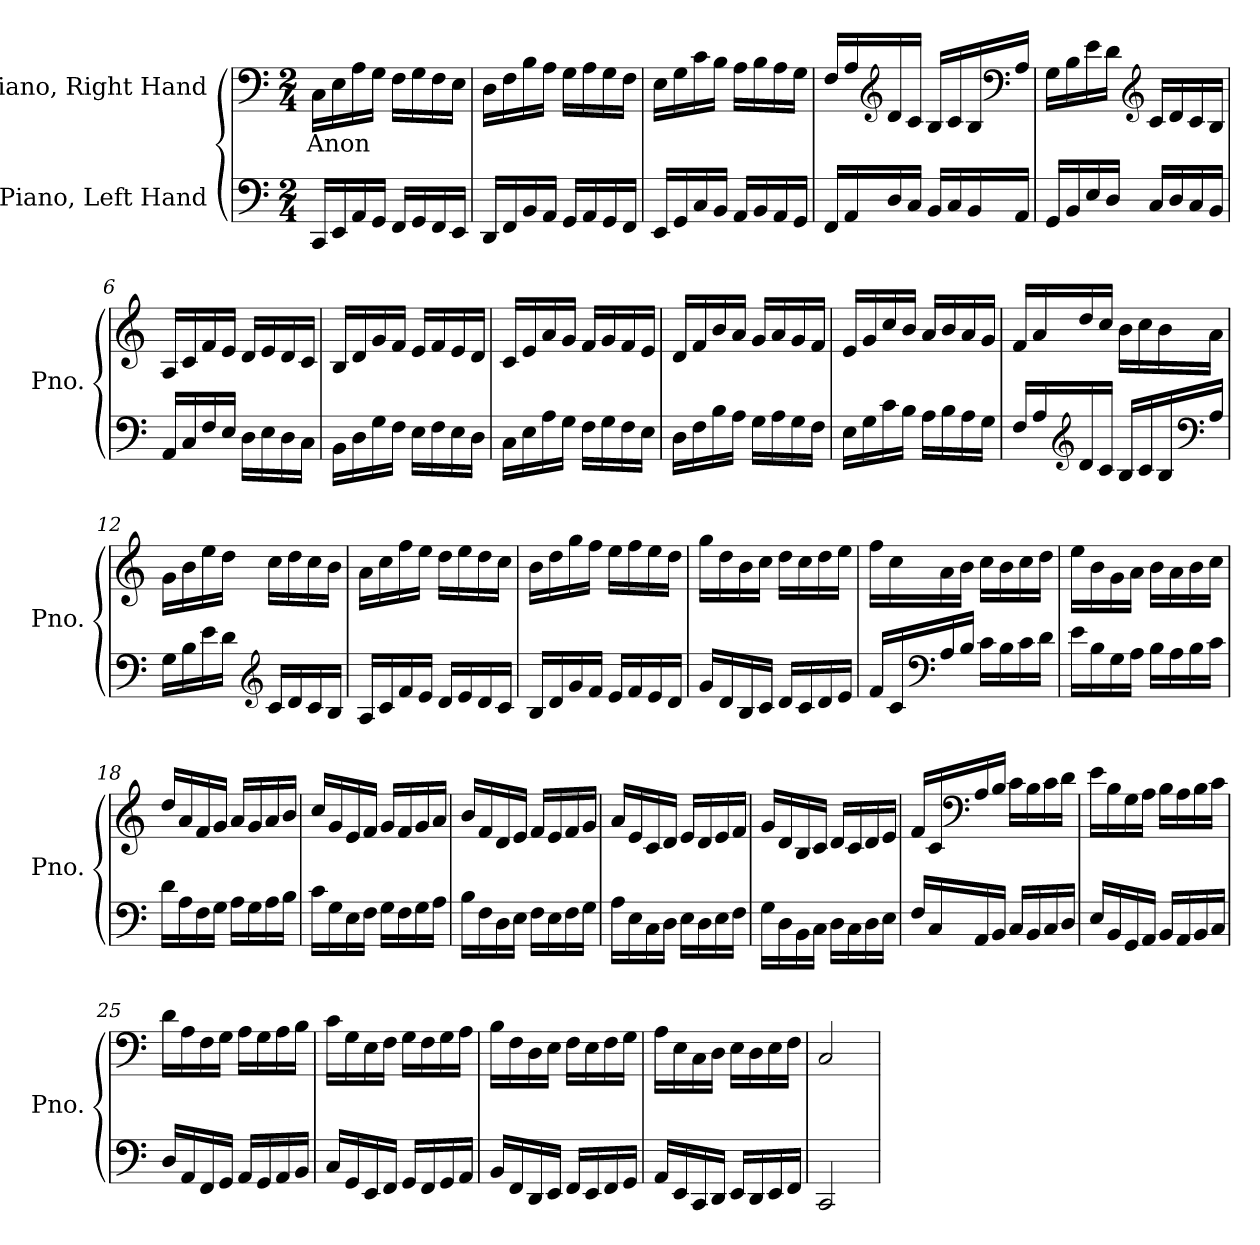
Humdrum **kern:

**kern	**kern	**text
*part2	*part1	*part1
*staff2	*staff1	*staff1
*I"Piano, Left Hand	*I"Piano, Right Hand	*
*I'Pno.	*I'Pno.	*
*clefF4	*clefF4	*
*k[]	*k[]	*
*M2/4	*M2/4	*
*MM60	*MM60	*
=1	=1	=1
!	!	!LO:LY:b
16CC/LL	16C\LL	Anon
16EE/	16E\	.
16AA/	16A\	.
16GG/JJ	16G\JJ	.
16FF/LL	16F\LL	.
16GG/	16G\	.
16FF/	16F\	.
16EE/JJ	16E\JJ	.
=2	=2	=2
16DD/LL	16D\LL	.
16FF/	16F\	.
16BB/	16B\	.
16AA/JJ	16A\JJ	.
16GG/LL	16G\LL	.
16AA/	16A\	.
16GG/	16G\	.
16FF/JJ	16F\JJ	.
=3	=3	=3
16EE/LL	16E\LL	.
16GG/	16G\	.
16C/	16c\	.
16BB/JJ	16B\JJ	.
16AA/LL	16A\LL	.
16BB/	16B\	.
16AA/	16A\	.
16GG/JJ	16G\JJ	.
!!LO:LB:g=z
=4	=4	=4
16FF/LL	16F/LL	.
16AA/	16A/	.
*	*clefG2	*
16D/	16d/	.
16C/JJ	16c/JJ	.
16BB/LL	16B/LL	.
16C/	16c/	.
16BB/	16B/	.
*	*clefF4	*
16AA/JJ	16A/JJ	.
=5	=5	=5
16GG/LL	16G\LL	.
16BB/	16B\	.
16E/	16e\	.
16D/JJ	16d\JJ	.
*	*clefG2	*
16C/LL	16c/LL	.
16D/	16d/	.
16C/	16c/	.
16BB/JJ	16B/JJ	.
=6	=6	=6
16AA/LL	16A/LL	.
16C/	16c/	.
16F/	16f/	.
16E/JJ	16e/JJ	.
16D\LL	16d/LL	.
16E\	16e/	.
16D\	16d/	.
16C\JJ	16c/JJ	.
=7	=7	=7
16BB\LL	16B/LL	.
16D\	16d/	.
16G\	16g/	.
16F\JJ	16f/JJ	.
16E\LL	16e/LL	.
16F\	16f/	.
16E\	16e/	.
16D\JJ	16d/JJ	.
!!LO:LB:g=z
=8	=8	=8
16C\LL	16c/LL	.
16E\	16e/	.
16A\	16a/	.
16G\JJ	16g/JJ	.
16F\LL	16f/LL	.
16G\	16g/	.
16F\	16f/	.
16E\JJ	16e/JJ	.
=9	=9	=9
16D\LL	16d/LL	.
16F\	16f/	.
16B\	16b/	.
16A\JJ	16a/JJ	.
16G\LL	16g/LL	.
16A\	16a/	.
16G\	16g/	.
16F\JJ	16f/JJ	.
=10	=10	=10
16E\LL	16e/LL	.
16G\	16g/	.
16c\	16cc/	.
16B\JJ	16b/JJ	.
16A\LL	16a/LL	.
16B\	16b/	.
16A\	16a/	.
16G\JJ	16g/JJ	.
=11	=11	=11
16F/LL	16f/LL	.
16A/	16a/	.
*clefG2	*	*
16d/	16dd/	.
16c/JJ	16cc/JJ	.
16B/LL	16b\LL	.
16c/	16cc\	.
16B/	16b\	.
*clefF4	*	*
16A/JJ	16a\JJ	.
!!LO:LB:g=z
=12	=12	=12
16G\LL	16g\LL	.
16B\	16b\	.
16e\	16ee\	.
16d\JJ	16dd\JJ	.
*clefG2	*	*
16c/LL	16cc\LL	.
16d/	16dd\	.
16c/	16cc\	.
16B/JJ	16b\JJ	.
=13	=13	=13
16A/LL	16a\LL	.
16c/	16cc\	.
16f/	16ff\	.
16e/JJ	16ee\JJ	.
16d/LL	16dd\LL	.
16e/	16ee\	.
16d/	16dd\	.
16c/JJ	16cc\JJ	.
=14	=14	=14
16B/LL	16b\LL	.
16d/	16dd\	.
16g/	16gg\	.
16f/JJ	16ff\JJ	.
16e/LL	16ee\LL	.
16f/	16ff\	.
16e/	16ee\	.
16d/JJ	16dd\JJ	.
=15	=15	=15
16g/LL	16gg\LL	.
16d/	16dd\	.
16B/	16b\	.
16c/JJ	16cc\JJ	.
16d/LL	16dd\LL	.
16c/	16cc\	.
16d/	16dd\	.
16e/JJ	16ee\JJ	.
!!LO:LB:g=z
=16	=16	=16
16f/LL	16ff\LL	.
16c/	16cc\	.
*clefF4	*	*
16A/	16a\	.
16B/JJ	16b\JJ	.
16c\LL	16cc\LL	.
16B\	16b\	.
16c\	16cc\	.
16d\JJ	16dd\JJ	.
=17	=17	=17
16e\LL	16ee\LL	.
16B\	16b\	.
16G\	16g\	.
16A\JJ	16a\JJ	.
16B\LL	16b\LL	.
16A\	16a\	.
16B\	16b\	.
16c\JJ	16cc\JJ	.
=18	=18	=18
16d\LL	16dd/LL	.
16A\	16a/	.
16F\	16f/	.
16G\JJ	16g/JJ	.
16A\LL	16a/LL	.
16G\	16g/	.
16A\	16a/	.
16B\JJ	16b/JJ	.
=19	=19	=19
16c\LL	16cc/LL	.
16G\	16g/	.
16E\	16e/	.
16F\JJ	16f/JJ	.
16G\LL	16g/LL	.
16F\	16f/	.
16G\	16g/	.
16A\JJ	16a/JJ	.
=20	=20	=20
16B\LL	16b/LL	.
16F\	16f/	.
16D\	16d/	.
16E\JJ	16e/JJ	.
16F\LL	16f/LL	.
16E\	16e/	.
16F\	16f/	.
16G\JJ	16g/JJ	.
!!LO:LB:g=z
=21	=21	=21
16A\LL	16a/LL	.
16E\	16e/	.
16C\	16c/	.
16D\JJ	16d/JJ	.
16E\LL	16e/LL	.
16D\	16d/	.
16E\	16e/	.
16F\JJ	16f/JJ	.
=22	=22	=22
16G\LL	16g/LL	.
16D\	16d/	.
16BB\	16B/	.
16C\JJ	16c/JJ	.
16D\LL	16d/LL	.
16C\	16c/	.
16D\	16d/	.
16E\JJ	16e/JJ	.
=23	=23	=23
16F/LL	16f/LL	.
16C/	16c/	.
*	*clefF4	*
16AA/	16A/	.
16BB/JJ	16B/JJ	.
16C/LL	16c\LL	.
16BB/	16B\	.
16C/	16c\	.
16D/JJ	16d\JJ	.
=24	=24	=24
16E/LL	16e\LL	.
16BB/	16B\	.
16GG/	16G\	.
16AA/JJ	16A\JJ	.
16BB/LL	16B\LL	.
16AA/	16A\	.
16BB/	16B\	.
16C/JJ	16c\JJ	.
!!LO:PB:g=z
=25	=25	=25
16D/LL	16d\LL	.
16AA/	16A\	.
16FF/	16F\	.
16GG/JJ	16G\JJ	.
16AA/LL	16A\LL	.
16GG/	16G\	.
16AA/	16A\	.
16BB/JJ	16B\JJ	.
=26	=26	=26
16C/LL	16c\LL	.
16GG/	16G\	.
16EE/	16E\	.
16FF/JJ	16F\JJ	.
16GG/LL	16G\LL	.
16FF/	16F\	.
16GG/	16G\	.
16AA/JJ	16A\JJ	.
=27	=27	=27
16BB/LL	16B\LL	.
16FF/	16F\	.
16DD/	16D\	.
16EE/JJ	16E\JJ	.
16FF/LL	16F\LL	.
16EE/	16E\	.
16FF/	16F\	.
16GG/JJ	16G\JJ	.
=28	=28	=28
16AA/LL	16A\LL	.
16EE/	16E\	.
16CC/	16C\	.
16DD/JJ	16D\JJ	.
16EE/LL	16E\LL	.
16DD/	16D\	.
16EE/	16E\	.
16FF/JJ	16F\JJ	.
=29	=29	=29
2CC/	2C/	.
=	=	=
*-	*-	*-
